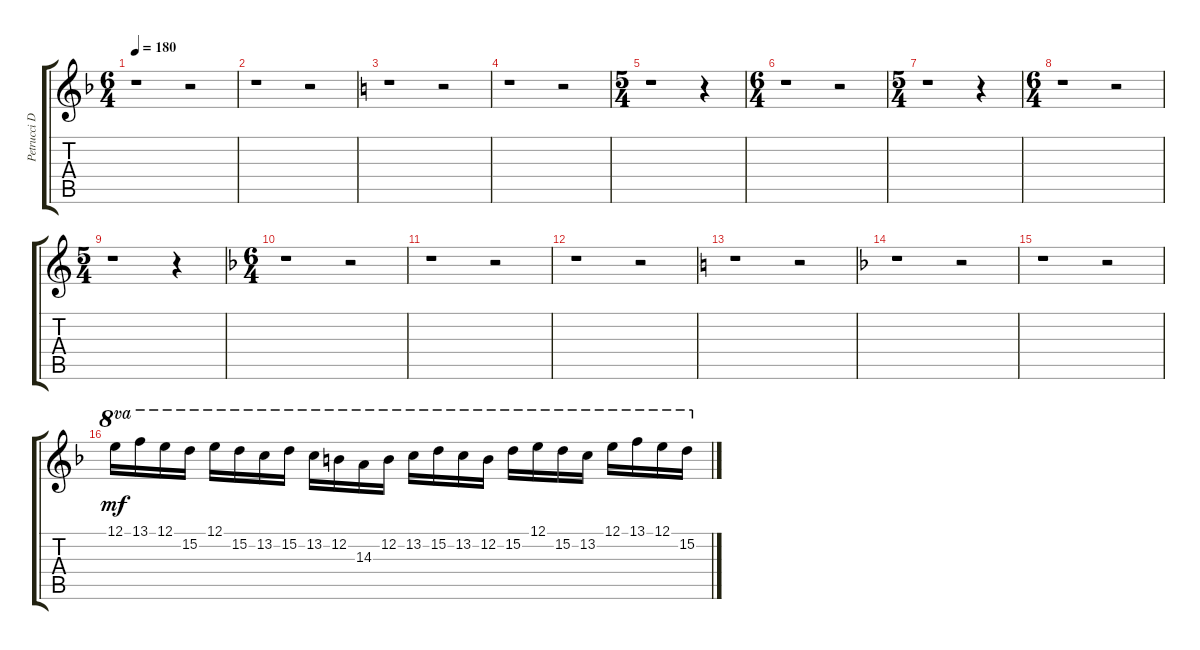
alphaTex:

\track ("Petrucci Drop D" "Petrucci D") {instrument distortionguitar}
\staff {score tabs}
\tuning (E4 B3 G3 D3 A2 D2) {hide}
\ts (6 4)
\tempo 180
\clef g2
\ks f
r.1{dy f} r.2 |
r.1 r.2 |
\ks c
r.1 r.2 |
r.1 r.2 |
\ts (5 4)
r.1 r.4 |
\ts (6 4)
r.1 r.2 |
\ts (5 4)
r.1 r.4 |
\ts (6 4)
r.1 r.2 |
\ts (5 4)
r.1 r.4 |
\ts (6 4)
\ks f
r.1 r.2 |
r.1 r.2 |
r.1 r.2 |
\ks c
r.1 r.2 |
\ks f
r.1 r.2 |
r.1 r.2 |
12.1.16{ot 8va dy mf} 13.1.16{ot 8va} 12.1.16{ot 8va} 15.2.16{ot 8va} 12.1.16{ot 8va} 15.2.16{ot 8va} 13.2.16{ot 8va} 15.2.16{ot 8va} 13.2.16{ot 8va} 12.2.16{ot 8va} 14.3.16{ot 8va} 12.2.16{ot 8va} 13.2.16{ot 8va} 15.2.16{ot 8va} 13.2.16{ot 8va} 12.2.16{ot 8va} 15.2.16{ot 8va} 12.1.16{ot 8va} 15.2.16{ot 8va} 13.2.16{ot 8va} 12.1.16{ot 8va} 13.1.16{ot 8va} 12.1.16{ot 8va} 15.2.16{ot 8va}
